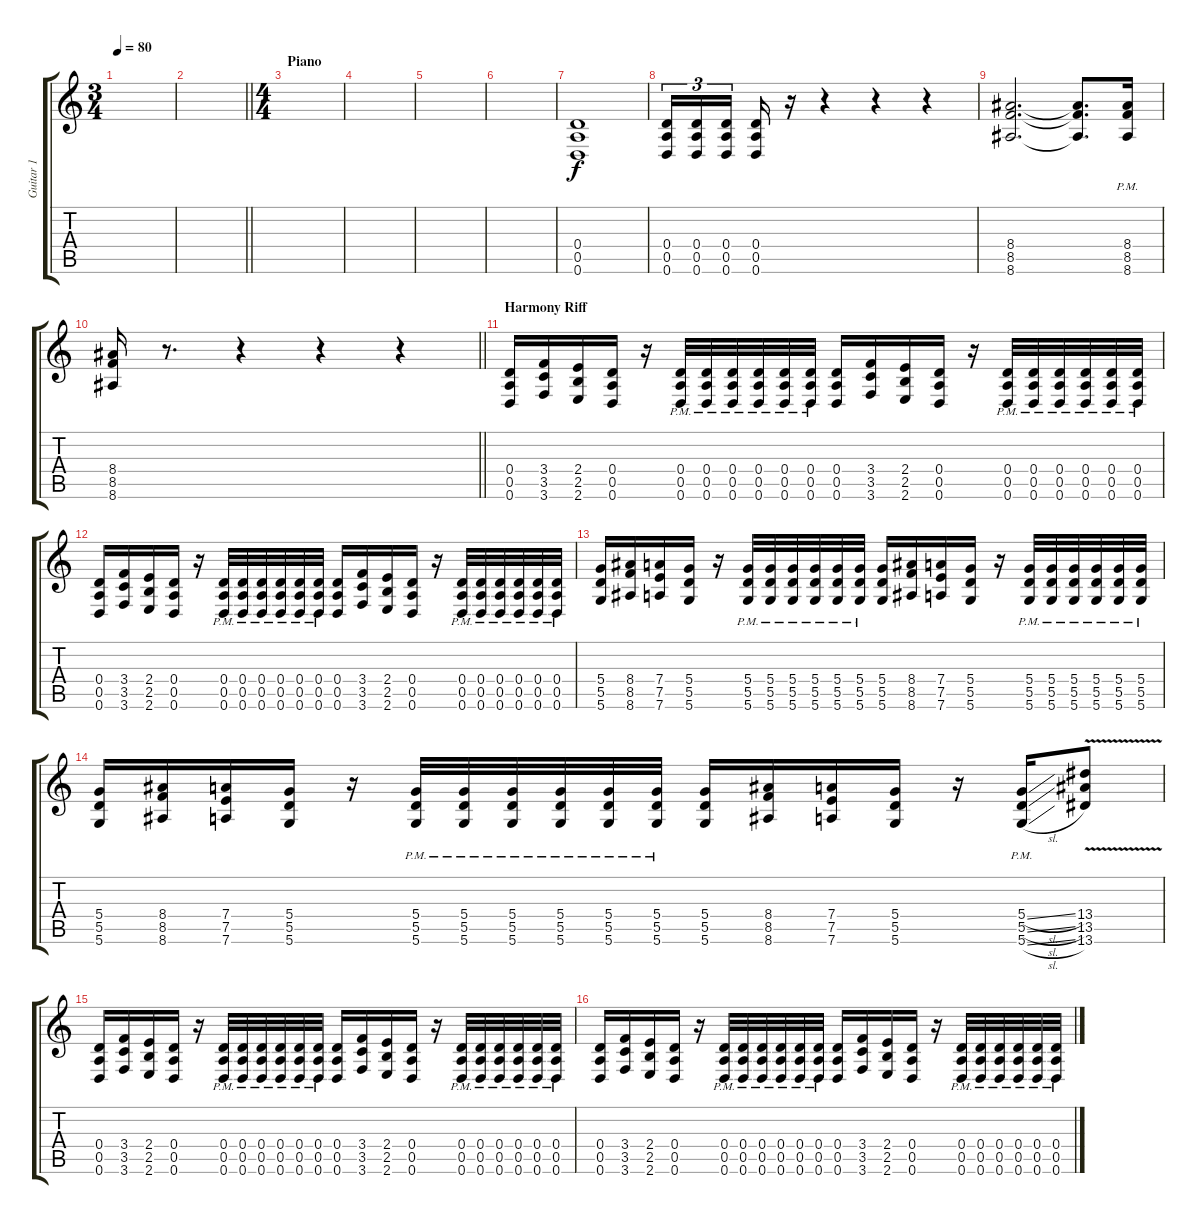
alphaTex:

\track ("Guitar 1" "Guitar 1") {instrument distortionguitar}
\staff {score tabs}
\tuning (E4 B3 G3 D3 A2 D2) {hide}
\ts (3 4)
\tempo 80
\clef g2
\ks c
|
\barLineRight lightlight
|
\ts (4 4)
\section ("" "Piano")
|
|
|
|
(0.4 0.5 0.6).1 |
(0.4 0.5 0.6).16{tu (3 2)} (0.4 0.5 0.6).16{tu (3 2)} (0.4 0.5 0.6).16{tu (3 2) beam splitsecondary} (0.4 0.5 0.6).16 r.16 r.4 r.4 r.4 |
(8.4 8.5 8.6).2{d} (8.4{t} 8.5{t} 8.6{t}).8{d} (8.4{pm} 8.5{pm} 8.6{pm}).16 |
\barLineRight lightlight
(8.4 8.5 8.6).16 r.8{d} r.4 r.4 r.4 |
\section ("" "Harmony Riff")
(0.4 0.5 0.6).16 (3.4 3.5 3.6).16 (2.4 2.5 2.6).16 (0.4 0.5 0.6).16 r.16 (0.4{pm} 0.5{pm} 0.6{pm}).32 (0.4{pm} 0.5{pm} 0.6{pm}).32 (0.4{pm} 0.5{pm} 0.6{pm}).32 (0.4{pm} 0.5{pm} 0.6{pm}).32 (0.4{pm} 0.5{pm} 0.6{pm}).32 (0.4{pm} 0.5{pm} 0.6{pm}).32 (0.4 0.5 0.6).16 (3.4 3.5 3.6).16 (2.4 2.5 2.6).16 (0.4 0.5 0.6).16 r.16 (0.4{pm} 0.5{pm} 0.6{pm}).32 (0.4{pm} 0.5{pm} 0.6{pm}).32 (0.4{pm} 0.5{pm} 0.6{pm}).32 (0.4{pm} 0.5{pm} 0.6{pm}).32 (0.4{pm} 0.5{pm} 0.6{pm}).32 (0.4{pm} 0.5{pm} 0.6{pm}).32 |
(0.4 0.5 0.6).16 (3.4 3.5 3.6).16 (2.4 2.5 2.6).16 (0.4 0.5 0.6).16 r.16 (0.4{pm} 0.5{pm} 0.6{pm}).32 (0.4{pm} 0.5{pm} 0.6{pm}).32 (0.4{pm} 0.5{pm} 0.6{pm}).32 (0.4{pm} 0.5{pm} 0.6{pm}).32 (0.4{pm} 0.5{pm} 0.6{pm}).32 (0.4{pm} 0.5{pm} 0.6{pm}).32 (0.4 0.5 0.6).16 (3.4 3.5 3.6).16 (2.4 2.5 2.6).16 (0.4 0.5 0.6).16 r.16 (0.4{pm} 0.5{pm} 0.6{pm}).32 (0.4{pm} 0.5{pm} 0.6{pm}).32 (0.4{pm} 0.5{pm} 0.6{pm}).32 (0.4{pm} 0.5{pm} 0.6{pm}).32 (0.4{pm} 0.5{pm} 0.6{pm}).32 (0.4{pm} 0.5{pm} 0.6{pm}).32 |
(5.4 5.5 5.6).16 (8.4 8.5 8.6).16 (7.4 7.5 7.6).16 (5.4 5.5 5.6).16 r.16 (5.4{pm} 5.5{pm} 5.6{pm}).32 (5.4{pm} 5.5{pm} 5.6{pm}).32 (5.4{pm} 5.5{pm} 5.6{pm}).32 (5.4{pm} 5.5{pm} 5.6{pm}).32 (5.4{pm} 5.5{pm} 5.6{pm}).32 (5.4{pm} 5.5{pm} 5.6{pm}).32 (5.4 5.5 5.6).16 (8.4 8.5 8.6).16 (7.4 7.5 7.6).16 (5.4 5.5 5.6).16 r.16 (5.4{pm} 5.5{pm} 5.6{pm}).32 (5.4{pm} 5.5{pm} 5.6{pm}).32 (5.4{pm} 5.5{pm} 5.6{pm}).32 (5.4{pm} 5.5{pm} 5.6{pm}).32 (5.4{pm} 5.5{pm} 5.6{pm}).32 (5.4{pm} 5.5{pm} 5.6{pm}).32 |
(5.4 5.5 5.6).16 (8.4 8.5 8.6).16 (7.4 7.5 7.6).16 (5.4 5.5 5.6).16 r.16 (5.4{pm} 5.5{pm} 5.6{pm}).32 (5.4{pm} 5.5{pm} 5.6{pm}).32 (5.4{pm} 5.5{pm} 5.6{pm}).32 (5.4{pm} 5.5{pm} 5.6{pm}).32 (5.4{pm} 5.5{pm} 5.6{pm}).32 (5.4{pm} 5.5{pm} 5.6{pm}).32 (5.4 5.5 5.6).16 (8.4 8.5 8.6).16 (7.4 7.5 7.6).16 (5.4 5.5 5.6).16 r.16 (5.4{sl pm} 5.5{sl pm} 5.6{sl pm}).16 (13.4{v} 13.5{v} 13.6{v}).8 |
(0.4 0.5 0.6).16 (3.4 3.5 3.6).16 (2.4 2.5 2.6).16 (0.4 0.5 0.6).16 r.16 (0.4{pm} 0.5{pm} 0.6{pm}).32 (0.4{pm} 0.5{pm} 0.6{pm}).32 (0.4{pm} 0.5{pm} 0.6{pm}).32 (0.4{pm} 0.5{pm} 0.6{pm}).32 (0.4{pm} 0.5{pm} 0.6{pm}).32 (0.4{pm} 0.5{pm} 0.6{pm}).32 (0.4 0.5 0.6).16 (3.4 3.5 3.6).16 (2.4 2.5 2.6).16 (0.4 0.5 0.6).16 r.16 (0.4{pm} 0.5{pm} 0.6{pm}).32 (0.4{pm} 0.5{pm} 0.6{pm}).32 (0.4{pm} 0.5{pm} 0.6{pm}).32 (0.4{pm} 0.5{pm} 0.6{pm}).32 (0.4{pm} 0.5{pm} 0.6{pm}).32 (0.4{pm} 0.5{pm} 0.6{pm}).32 |
(0.4 0.5 0.6).16 (3.4 3.5 3.6).16 (2.4 2.5 2.6).16 (0.4 0.5 0.6).16 r.16 (0.4{pm} 0.5{pm} 0.6{pm}).32 (0.4{pm} 0.5{pm} 0.6{pm}).32 (0.4{pm} 0.5{pm} 0.6{pm}).32 (0.4{pm} 0.5{pm} 0.6{pm}).32 (0.4{pm} 0.5{pm} 0.6{pm}).32 (0.4{pm} 0.5{pm} 0.6{pm}).32 (0.4 0.5 0.6).16 (3.4 3.5 3.6).16 (2.4 2.5 2.6).16 (0.4 0.5 0.6).16 r.16 (0.4{pm} 0.5{pm} 0.6{pm}).32 (0.4{pm} 0.5{pm} 0.6{pm}).32 (0.4{pm} 0.5{pm} 0.6{pm}).32 (0.4{pm} 0.5{pm} 0.6{pm}).32 (0.4{pm} 0.5{pm} 0.6{pm}).32 (0.4{pm} 0.5{pm} 0.6{pm}).32
